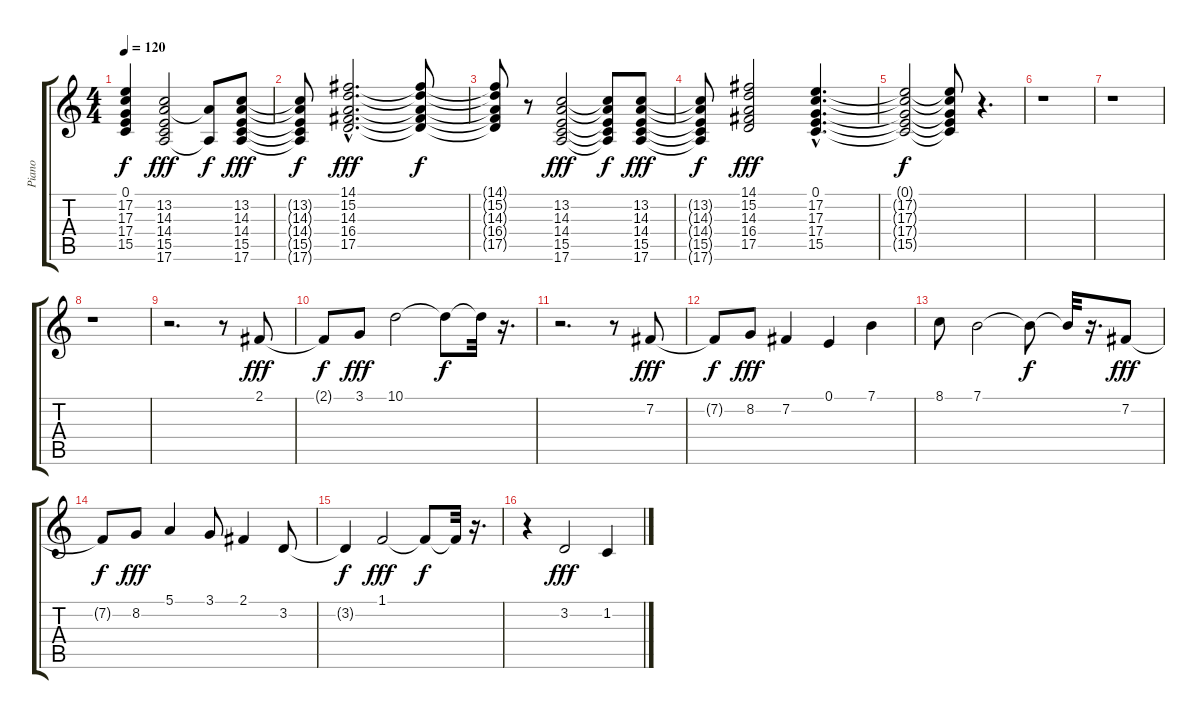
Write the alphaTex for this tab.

\track ("Piano" "Piano") {instrument acousticgrandpiano}
\staff {score tabs}
\tuning (E4 B3 G3 D3 A2 E2) {hide}
\ts (4 4)
\tempo 120
\clef g2
\ks c
(0.1{t} 17.2{t} 17.3{t} 17.4{t} 15.5{t}).4{dy f} (13.2 14.3 14.4 15.5 17.6).2{dy fff} (14.3{t} 17.6{t}).8{dy f} (13.2 14.3 14.4 15.5 17.6).8{dy fff} |
(13.2{t} 14.3{t} 14.4{t} 15.5{t} 17.6{t}).8{dy f} (14.1{hac} 15.2{hac} 14.3{hac} 16.4{hac} 17.5{hac}).2{d dy fff} (14.1{t} 15.2{t} 14.3{t} 16.4{t} 17.5{t}).8{dy f} |
(14.1{t} 15.2{t} 14.3{t} 16.4{t} 17.5{t}).8 r.8 (13.2 14.3 14.4 15.5 17.6).2{dy fff} (13.2{t} 14.3{t} 14.4{t} 15.5{t} 17.6{t}).8{dy f} (13.2 14.3 14.4 15.5 17.6).8{dy fff} |
(13.2{t} 14.3{t} 14.4{t} 15.5{t} 17.6{t}).8{dy f} (14.1 15.2 14.3 16.4 17.5).2{dy fff} (0.1{hac} 17.2{hac} 17.3{hac} 17.4{hac} 15.5{hac}).4{d} |
(0.1{t} 17.2{t} 17.3{t} 17.4{t} 15.5{t}).2{dy f} (0.1{t} 17.2{t} 17.3{t} 17.4{t} 15.5{t}).8 r.4{d} |
r.1 |
r.1 |
r.1 |
r.2{d} r.8 2.1.8{dy fff} |
2.1{t}.8{dy f} 3.1.8{dy fff} 10.1.2 10.1{t}.8{dy f} 10.1{t}.32 r.16{d} |
r.2{d} r.8 7.2.8{dy fff} |
7.2{t}.8{dy f} 8.2.8{dy fff} 7.2.4 0.1.4 7.1.4 |
8.1.8 7.1.2 7.1{t}.8{dy f} 7.1{t}.32 r.16{d} 7.2.8{dy fff} |
7.2{t}.8{dy f} 8.2.8{dy fff} 5.1.4 3.1.8 2.1.4 3.2.8 |
3.2{t}.4{dy f} 1.1.2{dy fff} 1.1{t}.8{dy f} 1.1{t}.32 r.16{d} |
r.4 3.2.2{dy fff} 1.2.4
